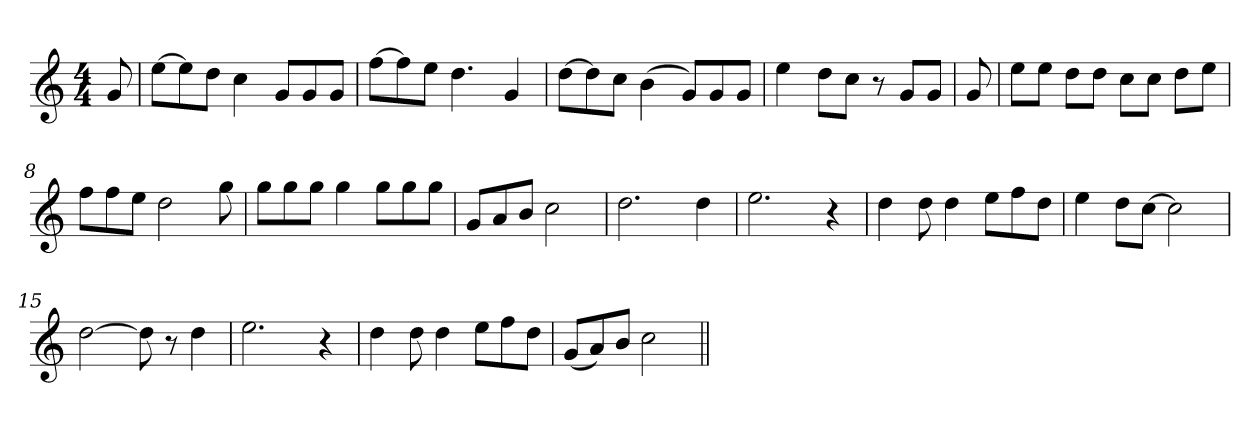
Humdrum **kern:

**kern
*part1
*staff1
*clefG2
*k[]
*M4/4
=1
8g/
=2
[8ee\L
8ee\]
8dd\J
4cc\
8g/L
8g/
8g/J
=3
[8ff\L
8ff\]
8ee\J
4.dd\
4g/
=4
[8dd\L
8dd\]
8cc\J
(>4b\
8g/L)
8g/
8g/J
=5
4ee\
8dd\L
8cc\J
8r
8g/L
8g/J
=6
8g/
=7
8ee\L
8ee\J
8dd\L
8dd\J
8cc\L
8cc\J
8dd\L
8ee\J
=8
8ff\L
8ff\
8ee\J
2dd\
8gg\
!!LO:LB:g=z
=9
8gg\L
8gg\
8gg\J
4gg\
8gg\L
8gg\
8gg\J
=10
8g/L
8a/
8b/J
2cc\
=11
2.dd\
4dd\
=12
2.ee\
4r
=13
4dd\
8dd\
4dd\
8ee\L
8ff\
8dd\J
=14
4ee\
8dd\L
[8cc\J
2cc\]
=15
[2dd\
8dd\]
8r
4dd\
=16
2.ee\
4r
=17
4dd\
8dd\
4dd\
8ee\L
8ff\
8dd\J
=18
(<8g/L
8a/)
8b/J
2cc\
=||
*-
